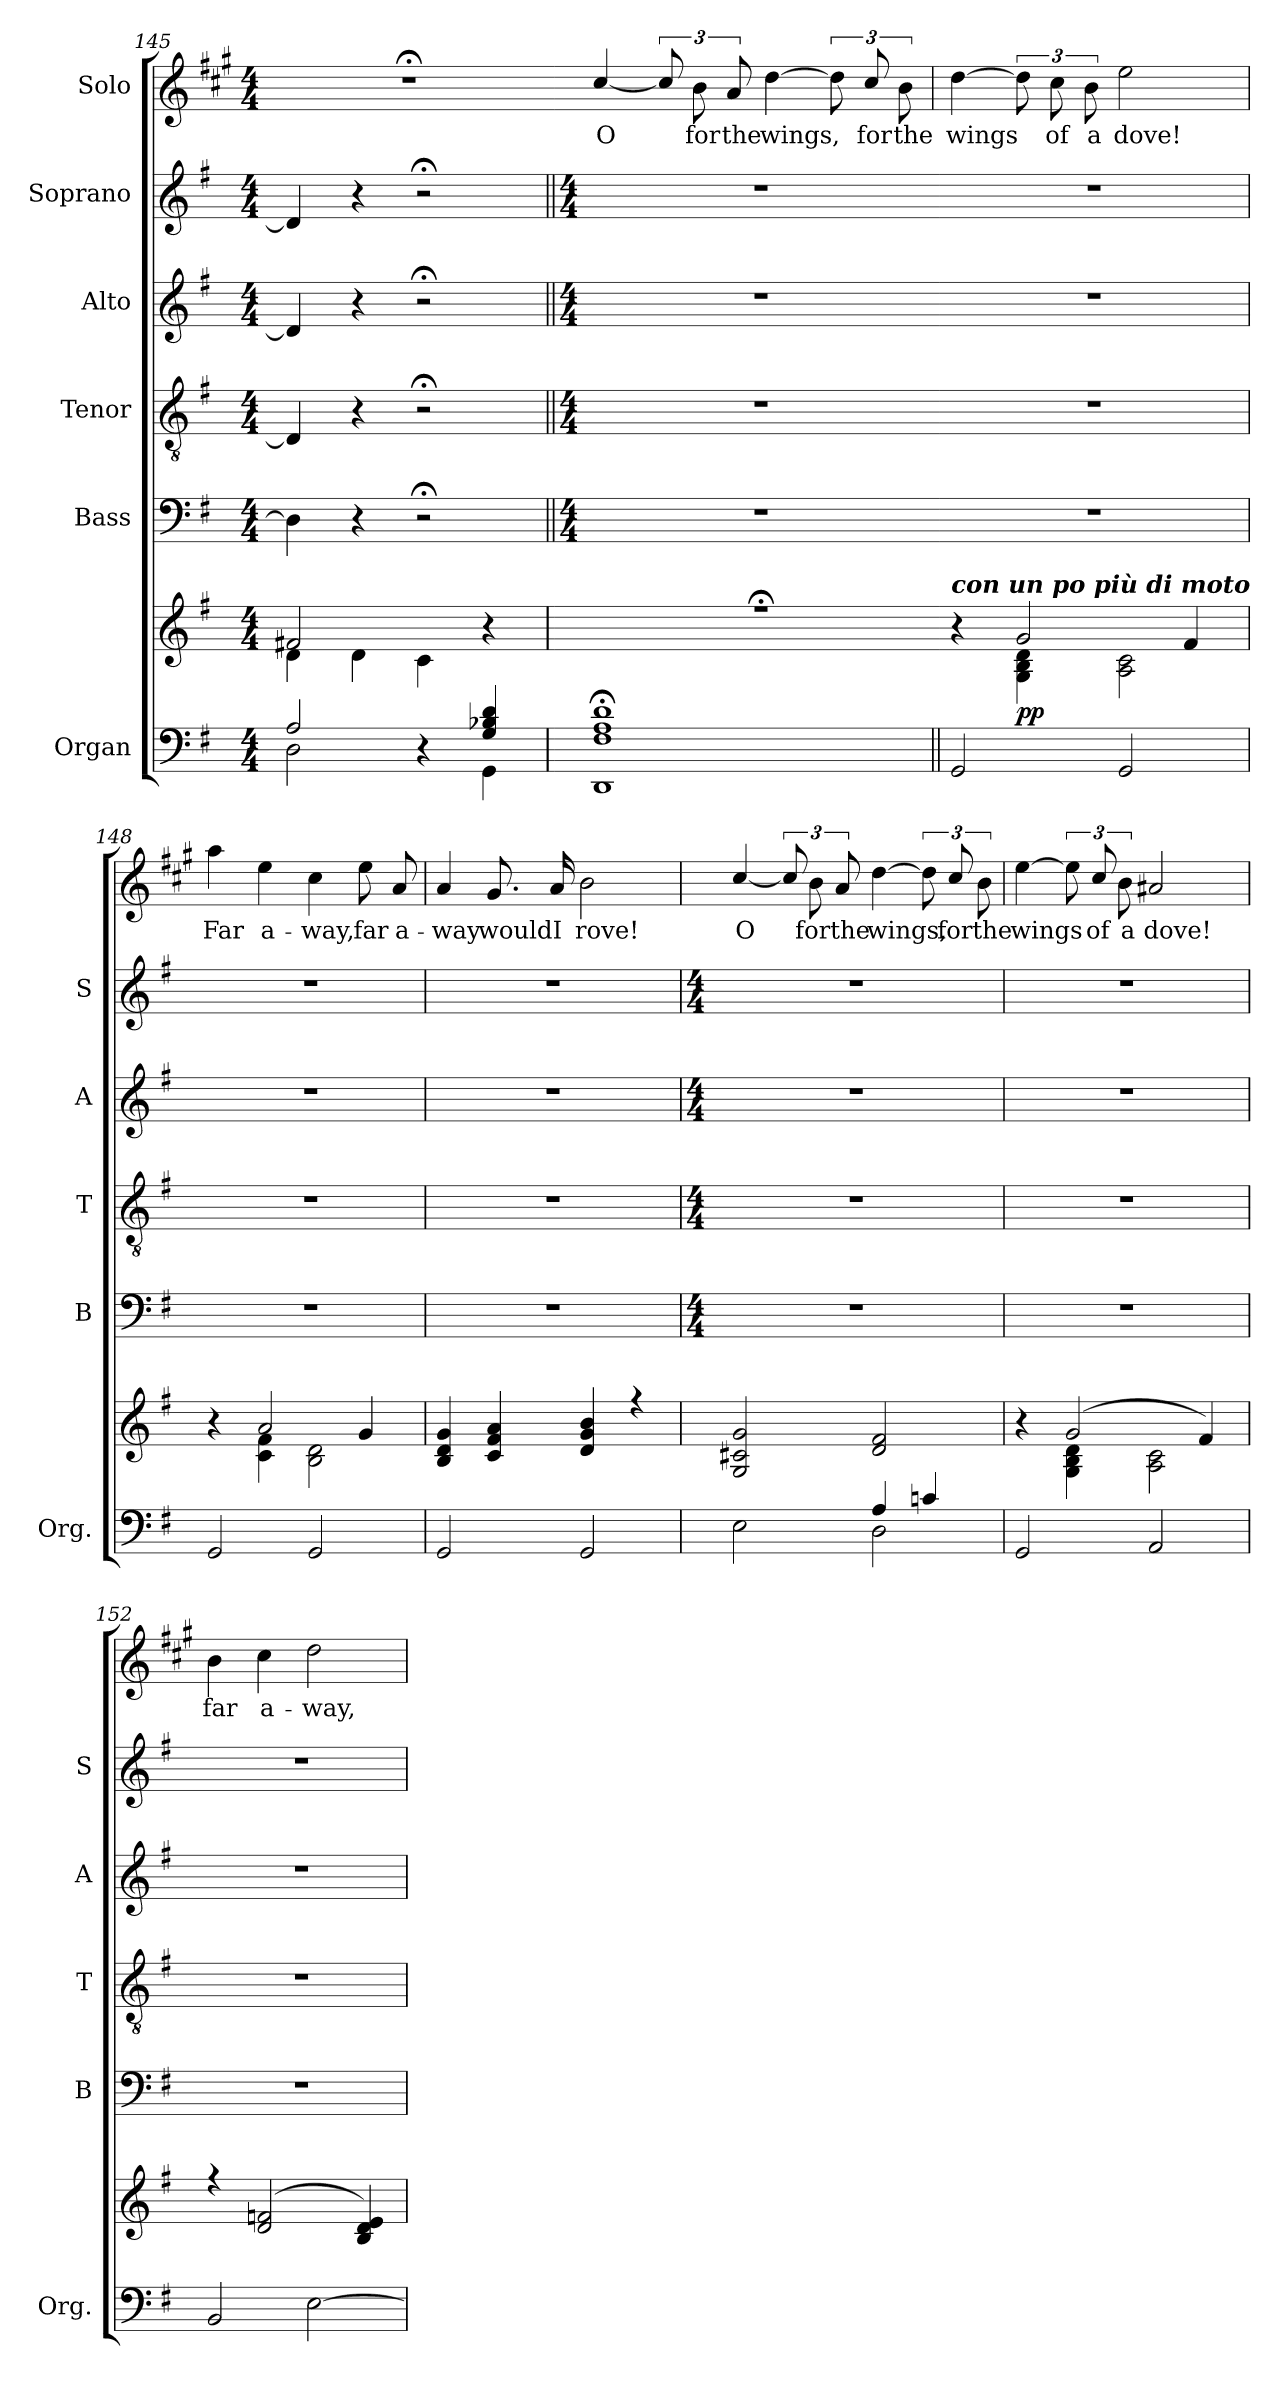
**kern	**kern	**dynam	**kern	**kern	**kern	**kern	**kern	**text
*part6	*part6	*part6	*part5	*part4	*part3	*part2	*part1	*part1
*staff7	*staff6	*staff6/7	*staff5	*staff4	*staff3	*staff2	*staff1	*staff1
*I"Organ	*	*	*I"Bass	*I"Tenor	*I"Alto	*I"Soprano	*I"Solo	*
*I'Org.	*	*	*I'B	*I'T	*I'A	*I'S	*	*
*clefF4	*clefG2	*	*clefF4	*clefGv2	*clefG2	*clefG2	*clefG2	*
*	*	*	*	*	*	*	*ITrd1c2	*
*k[f#]	*k[f#]	*	*k[f#]	*k[f#]	*k[f#]	*k[f#]	*k[f#]	*
*G:	*G:	*	*G:	*G:	*G:	*G:	*G:	*
*M4/4	*M4/4	*	*M4/4	*M4/4	*M4/4	*M4/4	*M4/4	*
=145	=145	=145	=145	=145	=145	=145	=145	=145
*^	*^	*	*	*	*	*	*	*
2A/	2D\	2f#X/	4d\	.	4D]	4D]	4d]	4d]	1r;<	.
.	.	.	4d\	.	4r	4r	4r	4r	.	.
4r	4ryy	2ryy	4c\	.	2r;<	2r;<	2r;<	2r;<	.	.
4G/ 4B-X/ 4d/	4GG\	.	4r	.	.	.	.	.	.	.
!!LO:LB:g=z
=146	=146	=146	=146	=146||	=146||	=146||	=146||	=146||	=146||	=146||
*	*	*	*	*	*M4/4	*M4/4	*M4/4	*M4/4	*	*
!	!	!	!	!	!	!	!	!	!	!LO:LY:b
1F#/;< 1A/;< 1d/;<	1DD\	1r;<	1ryy	.	1r	1r	1r	1r	[4b/	O
.	.	.	.	.	.	.	.	.	12b/]	.
!	!	!	!	!	!	!	!	!	!	!LO:LY:b
.	.	.	.	.	.	.	.	.	12a	for
!	!	!	!	!	!	!	!	!	!	!LO:LY:b
.	.	.	.	.	.	.	.	.	12g	the
!	!	!	!	!	!	!	!	!	!	!LO:LY:b
.	.	.	.	.	.	.	.	.	[4cc	wings,
.	.	.	.	.	.	.	.	.	12cc]	.
!	!	!	!	!	!	!	!	!	!	!LO:LY:b
.	.	.	.	.	.	.	.	.	12b/	for
!	!	!	!	!	!	!	!	!	!	!LO:LY:b
.	.	.	.	.	.	.	.	.	12a	the
!!LO:LB:g=z
=147||	=147||	=147||	=147||	=147	=147	=147	=147	=147	=147	=147
!	!	!LO:TX:a:Bi:t=con un po più di moto	!	!	!	!	!	!	!	!
!	!	!	!	!	!	!	!	!	!	!LO:LY:b
2GG/	1ryy	4r	4ryy	.	1r	1r	1r	1r	[4cc	wings
!	!	!	!	!LO:DY:b	!	!	!	!	!	!
.	.	2g/	4G\ 4B\ 4d\	pp	.	.	.	.	12cc]	.
!	!	!	!	!	!	!	!	!	!	!LO:LY:b
.	.	.	.	.	.	.	.	.	12b	of
!	!	!	!	!	!	!	!	!	!	!LO:LY:b
.	.	.	.	.	.	.	.	.	12a	a
!	!	!	!	!	!	!	!	!	!	!LO:LY:b
2GG/	.	.	2A\ 2c\	.	.	.	.	.	2dd	dove!
.	.	4f#/	.	.	.	.	.	.	.	.
=148	=148	=148	=148	=148	=148	=148	=148	=148	=148	=148
!	!	!	!	!	!	!	!	!	!	!LO:LY:b
2GG/	1ryy	4r	4ryy	.	1r	1r	1r	1r	4gg	Far
!	!	!	!	!	!	!	!	!	!	!LO:LY:b
.	.	2a/	4c\ 4f#\	.	.	.	.	.	4dd	a-
!	!	!	!	!	!	!	!	!	!	!LO:LY:b
2GG/	.	.	2B\ 2d\	.	.	.	.	.	4b	-way,
!	!	!	!	!	!	!	!	!	!	!LO:LY:b
.	.	4g/	.	.	.	.	.	.	8dd	far
!	!	!	!	!	!	!	!	!	!	!LO:LY:b
.	.	.	.	.	.	.	.	.	8g	a-
=149	=149	=149	=149	=149	=149	=149	=149	=149	=149	=149
!	!	!	!	!	!	!	!	!	!	!LO:LY:b
2GG/	1ryy	4B/ 4d/ 4g/	1ryy	.	1r	1r	1r	1r	4g	-way
!	!	!	!	!	!	!	!	!	!	!LO:LY:b
.	.	4c/ 4f#/ 4a/	.	.	.	.	.	.	8.f#	would
!	!	!	!	!	!	!	!	!	!	!LO:LY:b
.	.	.	.	.	.	.	.	.	16g	I
!	!	!	!	!	!	!	!	!	!	!LO:LY:b
2GG/	.	4d/ 4g/ 4b/	.	.	.	.	.	.	2a	rove!
.	.	4r	.	.	.	.	.	.	.	.
!!LO:LB:g=z
=150	=150	=150	=150	=150	=150	=150	=150	=150	=150	=150
*	*	*	*	*	*M4/4	*M4/4	*M4/4	*M4/4	*	*
!	!	!	!	!	!	!	!	!	!	!LO:LY:b
2ryy	2E\	2G/ 2c#X/ 2g/	1ryy	.	1r	1r	1r	1r	[4b/	O
.	.	.	.	.	.	.	.	.	12b/]	.
!	!	!	!	!	!	!	!	!	!	!LO:LY:b
.	.	.	.	.	.	.	.	.	12a	for
!	!	!	!	!	!	!	!	!	!	!LO:LY:b
.	.	.	.	.	.	.	.	.	12g	the
!	!	!	!	!	!	!	!	!	!	!LO:LY:b
4A/	2D\	2d/ 2f#/	.	.	.	.	.	.	[4cc	wings,
4cn/	.	.	.	.	.	.	.	.	12cc]	.
!	!	!	!	!	!	!	!	!	!	!LO:LY:b
.	.	.	.	.	.	.	.	.	12b/	for
!	!	!	!	!	!	!	!	!	!	!LO:LY:b
.	.	.	.	.	.	.	.	.	12a	the
!!LO:LB:g=z
=151	=151	=151	=151	=151	=151	=151	=151	=151	=151	=151
!	!	!	!	!	!	!	!	!	!	!LO:LY:b
2GG/	1ryy	4r	4ryy	.	1r	1r	1r	1r	[4dd	wings
.	.	(>2g/	4G\ 4B\ 4d\	.	.	.	.	.	12dd]	.
!	!	!	!	!	!	!	!	!	!	!LO:LY:b
.	.	.	.	.	.	.	.	.	12b/	of
!	!	!	!	!	!	!	!	!	!	!LO:LY:b
.	.	.	.	.	.	.	.	.	12a	a
!	!	!	!	!	!	!	!	!	!	!LO:LY:b
2AA/	.	.	2A\ 2c\	.	.	.	.	.	2g#X	dove!
.	.	4f#/)	.	.	.	.	.	.	.	.
=152	=152	=152	=152	=152	=152	=152	=152	=152	=152	=152
!	!	!	!	!	!	!	!	!	!	!LO:LY:b
2BB/	2ryy	4r	1ryy	.	1r	1r	1r	1r	4a	far
!	!	!	!	!	!	!	!	!	!	!LO:LY:b
.	.	(>2d/ 2fn/	.	.	.	.	.	.	4b	a-
!	!	!	!	!	!	!	!	!	!	!LO:LY:b
2ryy	[2E\	.	.	.	.	.	.	.	2cc	-way,
.	.	4B/ 4d/ 4e/)	.	.	.	.	.	.	.	.
*v	*v	*	*	*	*	*	*	*	*	*
*	*v	*v	*	*	*	*	*	*	*
=	=	=	=	=	=	=	=	=
*-	*-	*-	*-	*-	*-	*-	*-	*-
